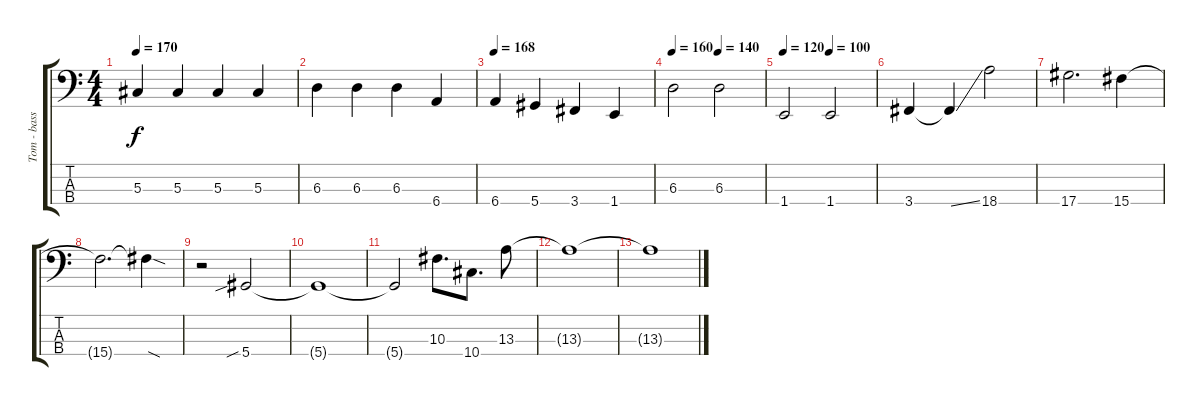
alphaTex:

\track ("Tom - bass" "Tom - bass") {instrument electricbassfinger}
\staff {score tabs}
\tuning (Gb2 Db2 Ab1 Eb1) {hide}
\ts (4 4)
\tempo 170
\clef f4
\ks c
5.3.4{dy f} 5.3.4 5.3.4 5.3.4 |
6.3.4 6.3.4 6.3.4 6.4.4 |
\tempo 168
6.4.4 5.4.4 3.4.4 1.4.4 |
\tempo 160
\tempo (140 0.5)
6.3.2 6.3.2 |
\tempo 120
\tempo (100 0.5)
1.4.2 1.4.2 |
3.4.4 3.4{ss t}.4 18.4.2 |
17.4.2{d} 15.4.4 |
15.4{t}.2{d} 15.4{sod t}.4 |
r.2 5.4{sib}.2{volume 12} |
5.4{t}.1 |
5.4{t}.2 10.3.8{d volume 8} 10.4.8{d} 13.3.8 |
13.3{t}.1{volume 4} |
13.3{t}.1
